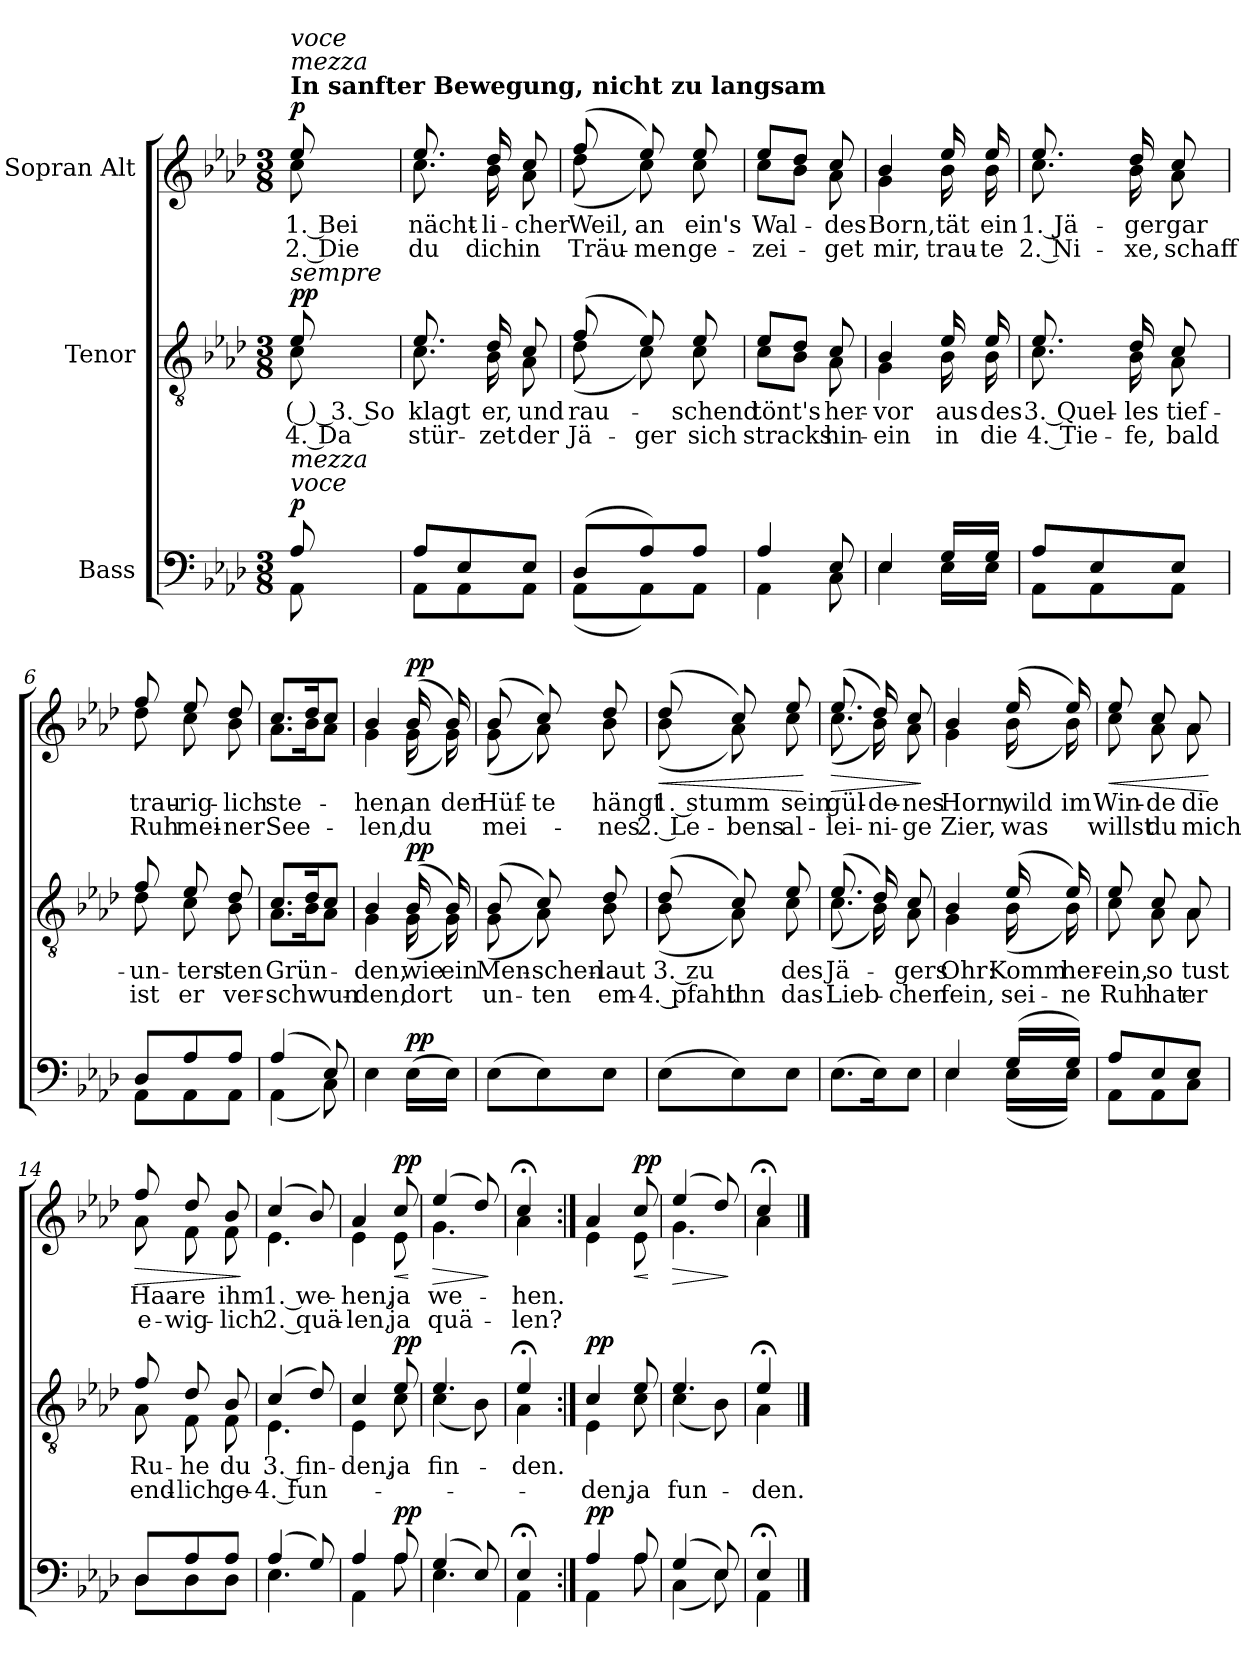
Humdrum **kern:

**kern	**dynam	**kern	**text	**text	**dynam	**kern	**text	**text	**dynam
*part3	*part3	*part2	*part2	*part2	*part2	*part1	*part1	*part1	*part1
*staff3	*staff3	*staff2	*staff2	*staff2	*staff2	*staff1	*staff1	*staff1	*staff1
*I"Bass	*	*I"Tenor	*	*	*	*I"Sopran Alt	*	*	*
*clefF4	*	*clefGv2	*	*	*	*clefG2	*	*	*
*k[b-e-a-d-]	*	*k[b-e-a-d-]	*	*	*	*k[b-e-a-d-]	*	*	*
*M3/8	*	*M3/8	*	*	*	*M3/8	*	*	*
=	=	=	=	=	=	=	=	=	=
*^	*	*^	*	*	*	*^	*	*	*
!	!	!	!	!	!	!	!	!LO:TX:a:B:t=In sanfter Bewegung, nicht zu langsam	!	!	!	!
!	!	!	!	!	!	!	!	!LO:TX:a:i:t=mezza	!	!	!	!
!	!	!	!	!	!	!	!	!LO:TX:a:i:t=voce	!	!	!	!
!	!	!	!LO:TX:a:i:t=sempre	!	!	!	!	!	!	!	!	!
!LO:TX:a:i:t=voce	!	!	!	!	!	!	!	!	!	!	!	!
!LO:TX:a:i:t=mezza	!	!	!	!	!	!	!	!	!	!	!	!
!	!	!LO:DY:a	!	!	!	!	!LO:DY:a	!	!	!	!	!LO:DY:a
8A-/	8AA-\	p	8e-/	8c\	( ) 3. So	4. Da	pp	8ee-/	8cc\	1. Bei	2. Die	p
=1	=1	=1	=1	=1	=1	=1	=1	=1	=1	=1	=1	=1
8A-/L	8AA-\L	.	8.e-/	8.c\	klagt	stür-	.	8.ee-/	8.cc\	nächt-	du	.
8E-/	8AA-\	.	.	.	.	.	.	.	.	.	.	.
.	.	.	16d-/	16B-\	er,	-zet	.	16dd-/	16b-\	-li-	dich	.
8E-/J	8AA-\J	.	8c/	8A-\	und	der	.	8cc/	8a-\	-cher	in	.
=2	=2	=2	=2	=2	=2	=2	=2	=2	=2	=2	=2	=2
(8D-/L	(8AA-\L	.	(8f/	(8d-\	rau-	Jä-	.	(8ff/	(8dd-\	Weil,	Träu-	.
8A-/)	8AA-\)	.	8e-/)	8c\)	.	-ger	.	8ee-/)	8cc\)	an	-men	.
8A-/J	8AA-\J	.	8e-/	8c\	-schend	sich	.	8ee-/	8cc\	ein's	ge-	.
=3	=3	=3	=3	=3	=3	=3	=3	=3	=3	=3	=3	=3
4A-/	4AA-\	.	8e-/L	8c\L	tönt's	stracks	.	8ee-/L	8cc\L	Wal-	-zei-	.
.	.	.	8d-/J	8B-\J	.	.	.	8dd-/J	8b-\J	.	.	.
8E-/	8C\	.	8c/	8A-\	her-	hin-	.	8cc/	8a-\	-des	-get	.
=4	=4	=4	=4	=4	=4	=4	=4	=4	=4	=4	=4	=4
4E-/	4E-\	.	4B-/	4G\	-vor	-ein	.	4b-/	4g\	Born,	mir,	.
16G/LL	16E-\LL	.	16e-/	16B-\	aus	in	.	16ee-/	16b-\	tät	trau-	.
16G/JJ	16E-\JJ	.	16e-/	16B-\	des	die	.	16ee-/	16b-\	ein	-te	.
!!LO:LB:g=z	!!
=5	=5	=5	=5	=5	=5	=5	=5	=5	=5	=5	=5	=5
8A-/L	8AA-\L	.	8.e-/	8.c\	3. Quel-	4. Tie-	.	8.ee-/	8.cc\	1. Jä-	2. Ni-	.
8E-/	8AA-\	.	.	.	.	.	.	.	.	.	.	.
.	.	.	16d-/	16B-\	-les	-fe,	.	16dd-/	16b-\	-ger	-xe,	.
8E-/J	8AA-\J	.	8c/	8A-\	tief-	bald	.	8cc/	8a-\	gar	schaff	.
=6	=6	=6	=6	=6	=6	=6	=6	=6	=6	=6	=6	=6
8D-/L	8AA-\L	.	8f/	8d-\	-un-	ist	.	8ff/	8dd-\	trau-	Ruh	.
8A-/	8AA-\	.	8e-/	8c\	-ters-	er	.	8ee-/	8cc\	-rig-	mei-	.
8A-/J	8AA-\J	.	8d-/	8B-\	-ten	ver-	.	8dd-/	8b-\	-lich	-ner	.
=7	=7	=7	=7	=7	=7	=7	=7	=7	=7	=7	=7	=7
(4A-/	(4AA-\	.	8.c/L	8.A-\L	Grün-	-schwun-	.	8.cc/L	8.a-\L	ste-	See-	.
.	.	.	16d-/K	16B-\K	.	.	.	16dd-/K	16b-\K	.	.	.
8E-/)	8C\)	.	8c/J	8A-\J	.	.	.	8cc/J	8a-\J	.	.	.
*v	*v	*	*	*	*	*	*	*	*	*	*	*
=8	=8	=8	=8	=8	=8	=8	=8	=8	=8	=8	=8
4E-\	.	4B-/	4G\	-den,	-den,	.	4b-/	4g\	-hen,	-len,	.
!	!LO:DY:a	!	!	!	!	!LO:DY:a	!	!	!	!	!LO:DY:a
(16E-\LL	pp	(16B-/	(16G\	wie	dort	pp	(16b-/	(16g\	an	du	pp
16E-\JJ)	.	16B-/)	16G\)	ein	.	.	16b-/)	16g\)	der	.	.
=9	=9	=9	=9	=9	=9	=9	=9	=9	=9	=9	=9
(8E-\L	.	(8B-/	(8G\	Men-	un-	.	(8b-/	(8g\	Hüf-	mei-	.
8E-\)	.	8c/)	8A-\)	-schen-	-ten	.	8cc/)	8a-\)	-te	.	.
8E-\J	.	8d-/	8B-\	-laut	em-	.	8dd-/	8b-\	hängt	-nes	.
!!LO:LB:g=z	!!
=10	=10	=10	=10	=10	=10	=10	=10	=10	=10	=10	=10
!	!	!	!	!	!	!	!	!	!	!	!LO:HP:b
(8E-\L	.	(8d-/	(8B-\	3. zu	-4. pfaht	.	(8dd-/	(8b-\	1. stumm	2. Le-	<
8E-\)	.	8c/)	8A-\)	.	ihn	.	8cc/)	8a-\)	.	-bens	.
8E-\J	.	8e-/	8c\	des	das	.	8ee-/	8cc\	sein	al-	.
*	*	*v	*v	*	*	*	*	*	*	*	*
*	*	*	*	*	*	*v	*v	*	*	*
.	.	.	.	.	.	.	.	.	[
=11	=11	=11	=11	=11	=11	=11	=11	=11	=11
*	*	*^	*	*	*	*	*	*	*
!	!	!	!	!	!	!	!	!	!	!LO:HP:b
*	*	*	*	*	*	*	*^	*	*	*
(8.E-\L	.	(8.e-/	(8.c\	Jä-	Lieb-	.	(8.ee-/	(8.cc\	gül-	-lei-	>
16E-\K)	.	16d-/)	16B-\)	.	.	.	16dd-/)	16b-\)	-de-	-ni-	.
8E-\J	.	8c/	8A-\	-gers	-chen	.	8cc/	8a-\	-nes	-ge	.
*	*	*v	*v	*	*	*	*	*	*	*	*
*	*	*	*	*	*	*v	*v	*	*	*
.	.	.	.	.	.	.	.	.	]
=12	=12	=12	=12	=12	=12	=12	=12	=12	=12
*^	*	*^	*	*	*	*^	*	*	*
4E-/	4E-\	.	4B-/	4G\	Ohr:	fein,	.	4b-/	4g\	Horn,	Zier,	.
(16G/LL	(16E-\LL	.	(16e-/	(16B-\	Komm	sei-	.	(16ee-/	(16b-\	wild	was	.
16G/JJ)	16E-\JJ)	.	16e-/)	16B-\)	her-	-ne	.	16ee-/)	16b-\)	im	.	.
=13	=13	=13	=13	=13	=13	=13	=13	=13	=13	=13	=13	=13
!	!	!	!	!	!	!	!	!	!	!	!	!LO:HP:b
8A-/L	8AA-\L	.	8e-/	8c\	-ein,	Ruh	.	8ee-/	8cc\	Win-	willst	<
8E-/	8AA-\	.	8c/	8A-\	so	hat	.	8cc/	8a-\	-de	du	.
8E-/J	8C\J	.	8A-/	8A-\	tust	er	.	8a-/	8a-\	die	mich	.
*v	*v	*	*	*	*	*	*	*v	*v	*	*	*
*	*	*v	*v	*	*	*	*	*	*	*
.	.	.	.	.	.	.	.	.	[
=14	=14	=14	=14	=14	=14	=14	=14	=14	=14
*^	*	*^	*	*	*	*	*	*	*
!	!	!	!	!	!	!	!	!	!	!	!LO:HP:b
*	*	*	*	*	*	*	*	*^	*	*	*
8D-/L	8D-\L	.	8f/	8A-\	Ru-	end-	.	8ff/	8a-\	Haa-	e-	>
8A-/	8D-\	.	8d-/	8F\	-he	-lich	.	8dd-/	8f\	-re	-wig-	.
8A-/J	8D-\J	.	8B-/	8F\	du	ge-	.	8b-/	8f\	ihm	-lich	.
*v	*v	*	*	*	*	*	*	*v	*v	*	*	*
*	*	*v	*v	*	*	*	*	*	*	*
.	.	.	.	.	.	.	.	.	]
!!LO:LB:g=z
=15	=15	=15	=15	=15	=15	=15	=15	=15	=15
*^	*	*^	*	*	*	*^	*	*	*
(4A-/	4.E-\	.	(4c/	4.E-\	3. fin-	-4. fun-	.	(4cc/	4.e-\	1. we-	2. quä-	.
8G/)	.	.	8d-/)	.	.	.	.	8b-/)	.	.	.	.
=16	=16	=16	=16	=16	=16	=16	=16	=16	=16	=16	=16	=16
4A-/	4AA-\	.	4c/	4E-\	-den,	.	.	4a-/	4e-\	-hen,	-len,	.
!	!	!LO:DY:a	!	!	!	!	!LO:DY:a	!	!	!	!	!LO:HP:b
!	!	!	!	!	!	!	!	!	!	!	!	!LO:DY:n=1:a
8A-/	8A-\	pp	8e-/	8c\	ja	.	pp	8cc/	8e-\	ja	ja	< pp
*v	*v	*	*	*	*	*	*	*v	*v	*	*	*
*	*	*v	*v	*	*	*	*	*	*	*
.	.	.	.	.	.	.	.	.	[
=17	=17	=17	=17	=17	=17	=17	=17	=17	=17
*^	*	*^	*	*	*	*	*	*	*
!	!	!	!	!	!	!	!	!LO:TX:a:t=rit.	!	!	!
!	!	!	!	!	!	!	!	!	!	!	!LO:HP:b
*	*	*	*	*	*	*	*	*^	*	*	*
(4G/	4.E-\	.	4.e-/	(4c\	fin-	.	.	(4ee-/	4.g\	we-	quä-	>
8E-/)	.	.	.	8B-\)	.	.	.	8dd-/)	.	.	.	.
*v	*v	*	*	*	*	*	*	*v	*v	*	*	*
*	*	*v	*v	*	*	*	*	*	*	*
.	.	.	.	.	.	.	.	.	]
=18	=18	=18	=18	=18	=18	=18	=18	=18	=18
*^	*	*^	*	*	*	*^	*	*	*
4E-;</	4AA-\	.	4e-;</	4A-\	-den.	.	.	4cc;</	4a-\	-hen.	-len?	.
=19:|!	=19:|!	=19:|!	=19:|!	=19:|!	=19:|!	=19:|!	=19:|!	=19:|!	=19:|!	=19:|!	=19:|!	=19:|!
!	!	!LO:DY:a	!	!	!	!	!LO:DY:a	!	!	!	!	!
4A-/	4AA-\	pp	4c/	4E-\	.	-den,	pp	4a-/	4e-\	.	.	.
!	!	!	!	!	!	!	!	!	!	!	!	!LO:HP:b
!	!	!	!	!	!	!	!	!	!	!	!	!LO:DY:n=1:a
8A-/	8A-\	.	8e-/	8c\	.	ja	.	8cc/	8e-\	.	.	< pp
*v	*v	*	*	*	*	*	*	*v	*v	*	*	*
*	*	*v	*v	*	*	*	*	*	*	*
.	.	.	.	.	.	.	.	.	[
=20	=20	=20	=20	=20	=20	=20	=20	=20	=20
*^	*	*^	*	*	*	*	*	*	*
!	!	!	!	!	!	!	!	!LO:TX:a:t=rit.	!	!	!
!	!	!	!	!	!	!	!	!	!	!	!LO:HP:b
*	*	*	*	*	*	*	*	*^	*	*	*
(4G/	(4C\	.	4.e-/	(4c\	.	fun-	.	(4ee-/	4.g\	.	.	>
8E-/)	8E-\)	.	.	8B-\)	.	.	.	8dd-/)	.	.	.	.
*v	*v	*	*	*	*	*	*	*v	*v	*	*	*
*	*	*v	*v	*	*	*	*	*	*	*
.	.	.	.	.	.	.	.	.	]
=21	=21	=21	=21	=21	=21	=21	=21	=21	=21
*^	*	*^	*	*	*	*^	*	*	*
4E-;</	4AA-\	.	4e-;</	4A-\	.	-den.	.	4cc;</	4a-\	.	.	.
*v	*v	*	*	*	*	*	*	*v	*v	*	*	*
*	*	*v	*v	*	*	*	*	*	*	*
==	==	==	==	==	==	==	==	==	==
*-	*-	*-	*-	*-	*-	*-	*-	*-	*-
